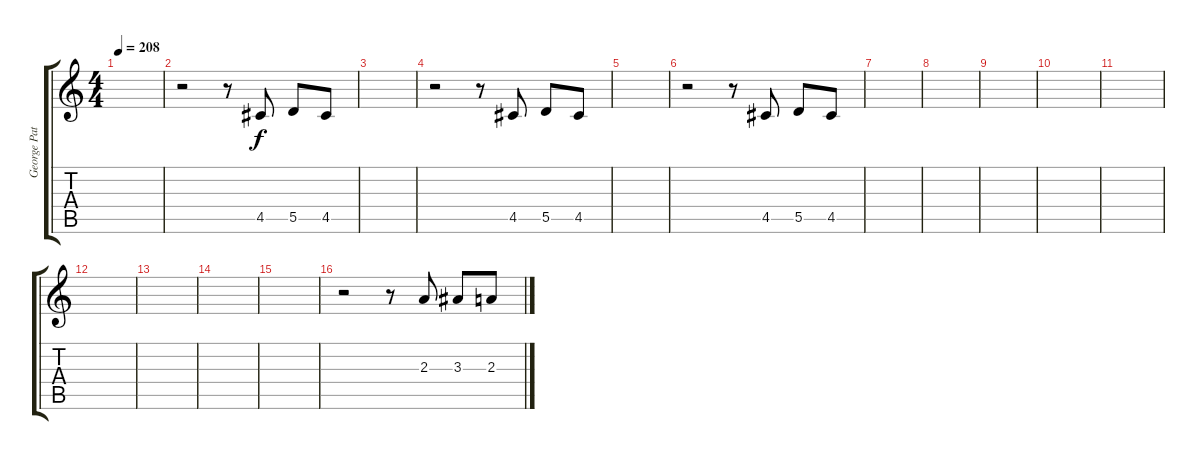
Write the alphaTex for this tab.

\track ("George Patas" "George Pat") {instrument distortionguitar}
\staff {score tabs}
\tuning (E4 B3 G3 D3 A2 E2) {hide}
\ts (4 4)
\tempo 208
\clef g2
\ks c
|
r.2 r.8 4.5.8 5.5.8 4.5.8 |
|
r.2 r.8 4.5.8 5.5.8 4.5.8 |
|
r.2 r.8 4.5.8 5.5.8 4.5.8 |
|
|
|
|
|
|
|
|
|
r.2 r.8 2.3.8 3.3.8 2.3.8
